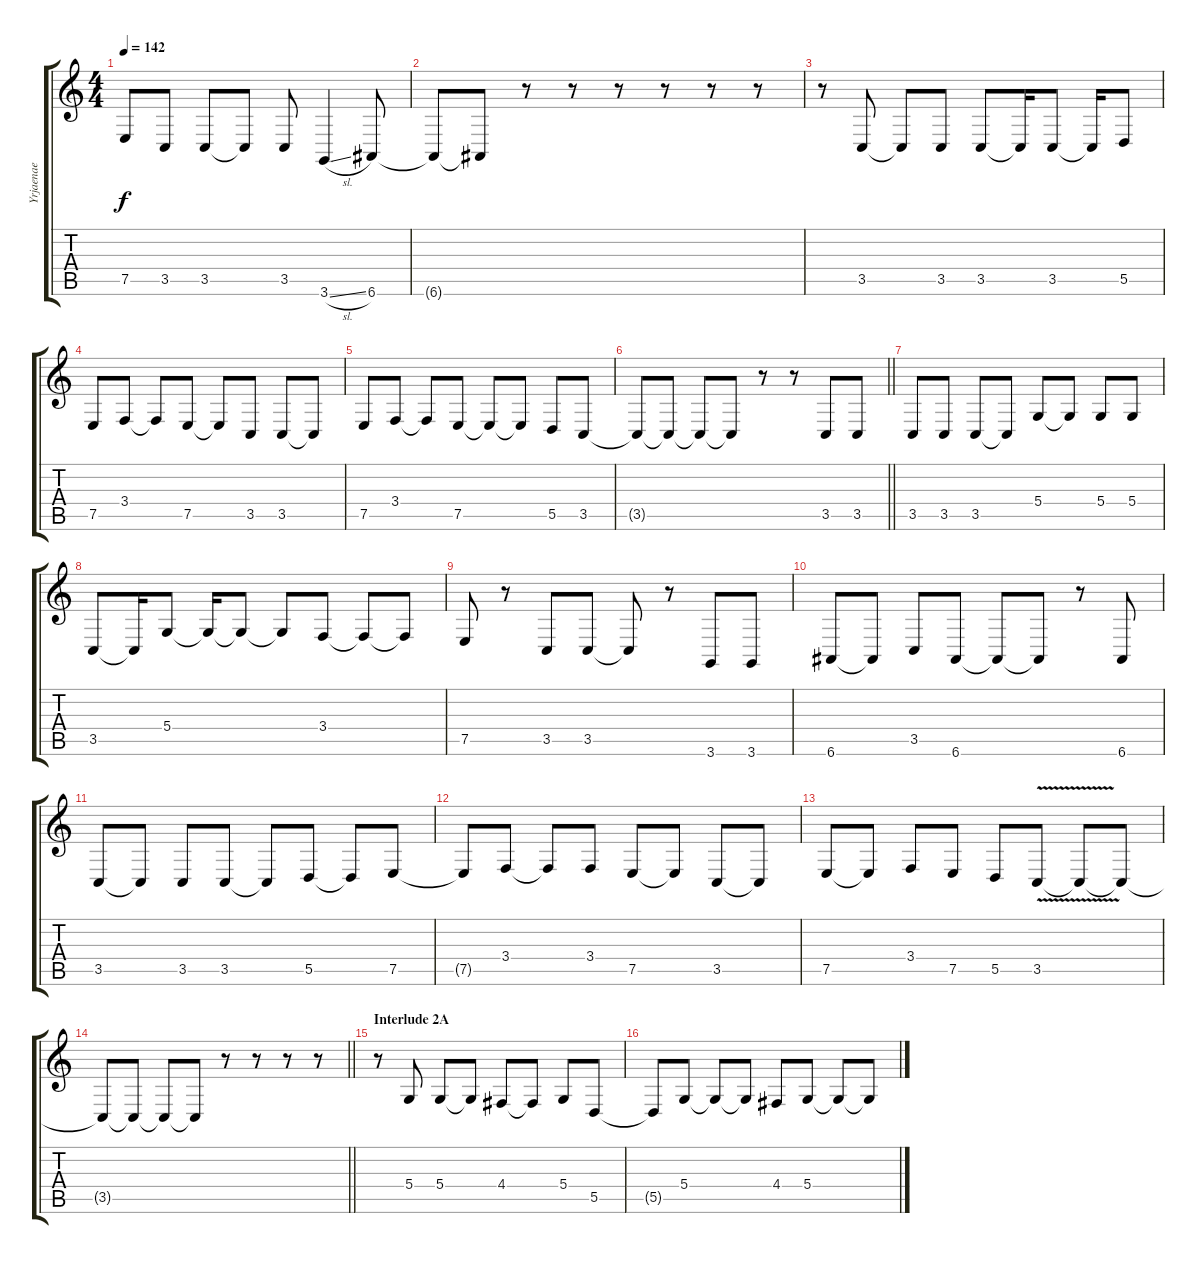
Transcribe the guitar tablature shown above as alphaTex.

\track ("Yrjaenae" "Yrjaenae") {instrument baritonesax}
\staff {score tabs}
\tuning (E4 B3 G3 D3 A2 E2) {hide}
\ts (4 4)
\tempo 142
\clef g2
\ks c
7.5.8{dy f} 3.5.8 3.5.8 3.5{t}.8 3.5.8 3.6{sl}.4 6.6.8 |
6.6{t}.8 6.6{t}.8 r.8 r.8 r.8 r.8 r.8 r.8 |
r.8 3.5.8 3.5{t}.8 3.5.8 3.5.8 3.5{t}.16 3.5.8 3.5{t}.16 5.5.8 |
7.5.8 3.4.8 3.4{t}.8 7.5.8 7.5{t}.8 3.5.8 3.5.8 3.5{t}.8 |
7.5.8 3.4.8 3.4{t}.8 7.5.8 7.5{t}.8 7.5{t}.8 5.5.8 3.5.8 |
\barLineRight lightlight
3.5{t}.8 3.5{t}.8 3.5{t}.8 3.5{t}.8 r.8 r.8 3.5.8 3.5.8 |
3.5.8 3.5.8 3.5.8 3.5{t}.8 5.4.8 5.4{t}.8 5.4.8 5.4.8 |
3.5.8 3.5{t}.16 5.4.8 5.4{t}.16 5.4{t}.8 5.4{t}.8 3.4.8 3.4{t}.8 3.4{t}.8 |
7.5.8 r.8 3.5.8 3.5.8 3.5{t}.8 r.8 3.6.8 3.6.8 |
6.6.8 6.6{t}.8 3.5.8 6.6.8 6.6{t}.8 6.6{t}.8 r.8 6.6.8 |
3.5.8 3.5{t}.8 3.5.8 3.5.8 3.5{t}.8 5.5.8 5.5{t}.8 7.5.8 |
7.5{t}.8 3.4.8 3.4{t}.8 3.4.8 7.5.8 7.5{t}.8 3.5.8 3.5{t}.8 |
7.5.8 7.5{t}.8 3.4.8 7.5.8 5.5.8 3.5{v}.8 3.5{t}.8 3.5{t}.8 |
\barLineRight lightlight
3.5{t}.8 3.5{t}.8 3.5{t}.8 3.5{t}.8 r.8 r.8 r.8 r.8 |
\section ("" "Interlude 2A")
r.8 5.4.8 5.4.8 5.4{t}.8 4.4.8 4.4{t}.8 5.4.8 5.5.8 |
5.5{t}.8 5.4.8 5.4{t}.8 5.4{t}.8 4.4.8 5.4.8 5.4{t}.8 5.4{t}.8
